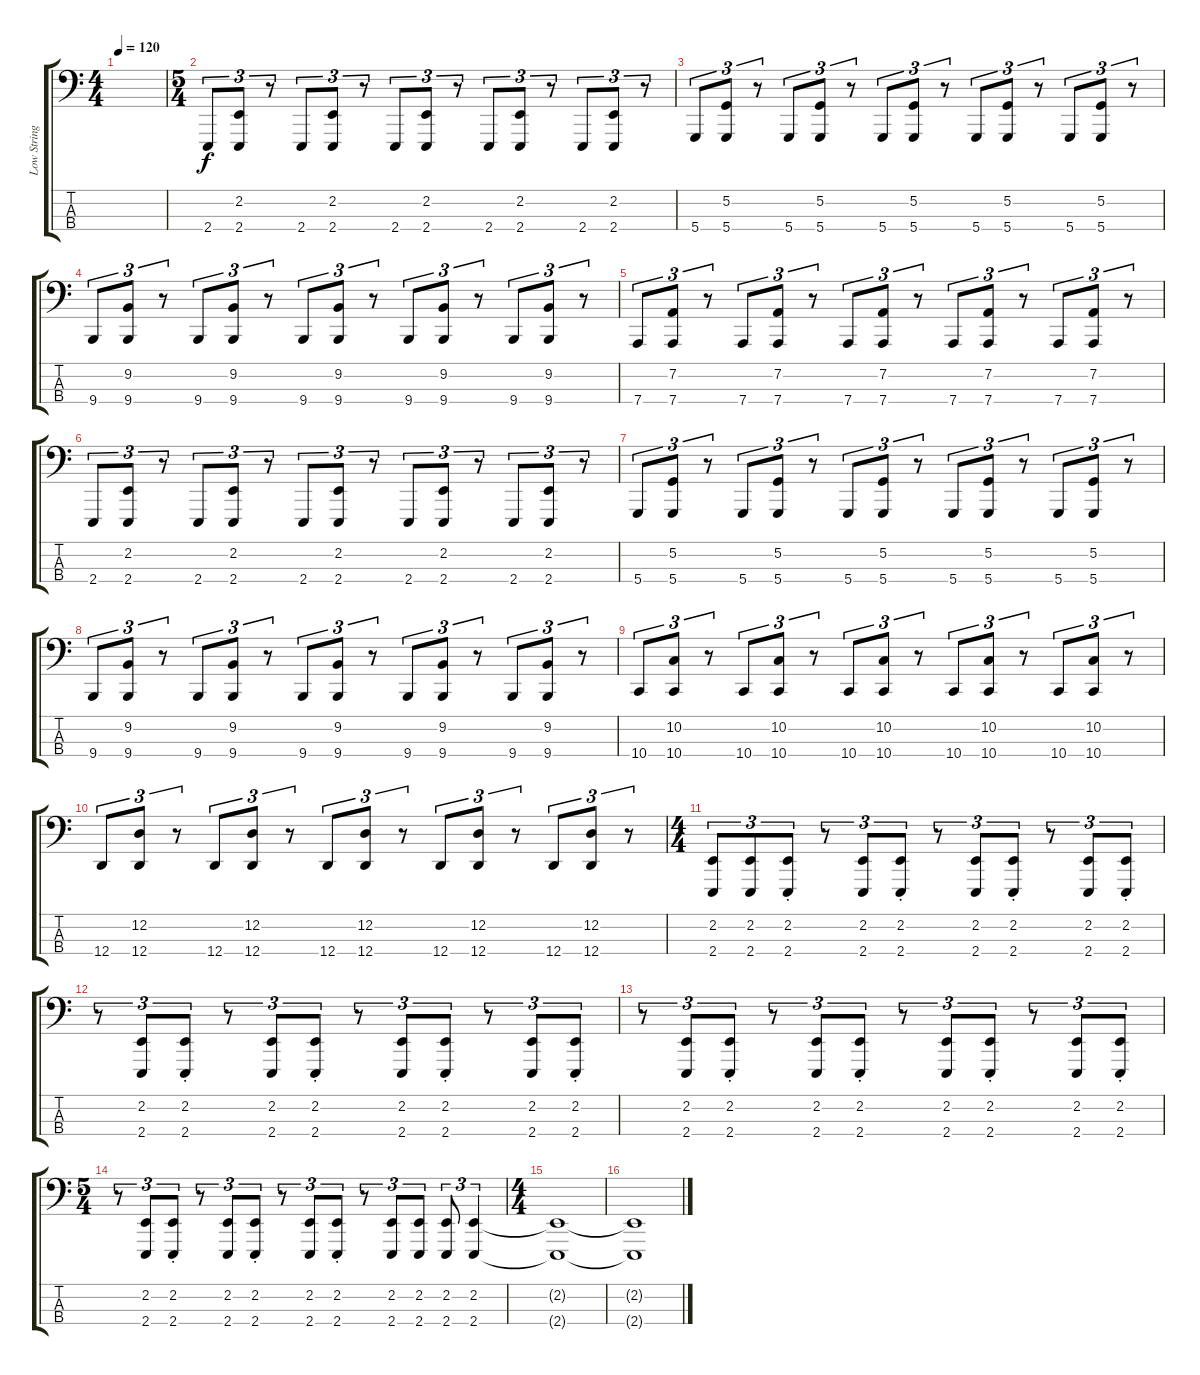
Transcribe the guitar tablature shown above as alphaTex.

\track ("Low Strings Dropped D" "Low String") {instrument stringensemble1}
\staff {score tabs}
\tuning (G2 D2 A1 D1) {hide}
\ts (4 4)
\tempo 120
\clef f4
\ks c
|
\ts (5 4)
2.4.8{tu (3 2) volume 16} (2.2 2.4).8{tu (3 2)} r.8{tu (3 2)} 2.4.8{tu (3 2)} (2.2 2.4).8{tu (3 2)} r.8{tu (3 2)} 2.4.8{tu (3 2)} (2.2 2.4).8{tu (3 2)} r.8{tu (3 2)} 2.4.8{tu (3 2)} (2.2 2.4).8{tu (3 2)} r.8{tu (3 2)} 2.4.8{tu (3 2)} (2.2 2.4).8{tu (3 2)} r.8{tu (3 2)} |
5.4.8{tu (3 2)} (5.2 5.4).8{tu (3 2)} r.8{tu (3 2)} 5.4.8{tu (3 2)} (5.2 5.4).8{tu (3 2)} r.8{tu (3 2)} 5.4.8{tu (3 2)} (5.2 5.4).8{tu (3 2)} r.8{tu (3 2)} 5.4.8{tu (3 2)} (5.2 5.4).8{tu (3 2)} r.8{tu (3 2)} 5.4.8{tu (3 2)} (5.2 5.4).8{tu (3 2)} r.8{tu (3 2)} |
9.4.8{tu (3 2)} (9.2 9.4).8{tu (3 2)} r.8{tu (3 2)} 9.4.8{tu (3 2)} (9.2 9.4).8{tu (3 2)} r.8{tu (3 2)} 9.4.8{tu (3 2)} (9.2 9.4).8{tu (3 2)} r.8{tu (3 2)} 9.4.8{tu (3 2)} (9.2 9.4).8{tu (3 2)} r.8{tu (3 2)} 9.4.8{tu (3 2)} (9.2 9.4).8{tu (3 2)} r.8{tu (3 2)} |
7.4.8{tu (3 2)} (7.2 7.4).8{tu (3 2)} r.8{tu (3 2)} 7.4.8{tu (3 2)} (7.2 7.4).8{tu (3 2)} r.8{tu (3 2)} 7.4.8{tu (3 2)} (7.2 7.4).8{tu (3 2)} r.8{tu (3 2)} 7.4.8{tu (3 2)} (7.2 7.4).8{tu (3 2)} r.8{tu (3 2)} 7.4.8{tu (3 2)} (7.2 7.4).8{tu (3 2)} r.8{tu (3 2)} |
2.4.8{tu (3 2)} (2.2 2.4).8{tu (3 2)} r.8{tu (3 2)} 2.4.8{tu (3 2)} (2.2 2.4).8{tu (3 2)} r.8{tu (3 2)} 2.4.8{tu (3 2)} (2.2 2.4).8{tu (3 2)} r.8{tu (3 2)} 2.4.8{tu (3 2)} (2.2 2.4).8{tu (3 2)} r.8{tu (3 2)} 2.4.8{tu (3 2)} (2.2 2.4).8{tu (3 2)} r.8{tu (3 2)} |
5.4.8{tu (3 2)} (5.2 5.4).8{tu (3 2)} r.8{tu (3 2)} 5.4.8{tu (3 2)} (5.2 5.4).8{tu (3 2)} r.8{tu (3 2)} 5.4.8{tu (3 2)} (5.2 5.4).8{tu (3 2)} r.8{tu (3 2)} 5.4.8{tu (3 2)} (5.2 5.4).8{tu (3 2)} r.8{tu (3 2)} 5.4.8{tu (3 2)} (5.2 5.4).8{tu (3 2)} r.8{tu (3 2)} |
9.4.8{tu (3 2)} (9.2 9.4).8{tu (3 2)} r.8{tu (3 2)} 9.4.8{tu (3 2)} (9.2 9.4).8{tu (3 2)} r.8{tu (3 2)} 9.4.8{tu (3 2)} (9.2 9.4).8{tu (3 2)} r.8{tu (3 2)} 9.4.8{tu (3 2)} (9.2 9.4).8{tu (3 2)} r.8{tu (3 2)} 9.4.8{tu (3 2)} (9.2 9.4).8{tu (3 2)} r.8{tu (3 2)} |
10.4.8{tu (3 2)} (10.2 10.4).8{tu (3 2)} r.8{tu (3 2)} 10.4.8{tu (3 2)} (10.2 10.4).8{tu (3 2)} r.8{tu (3 2)} 10.4.8{tu (3 2)} (10.2 10.4).8{tu (3 2)} r.8{tu (3 2)} 10.4.8{tu (3 2)} (10.2 10.4).8{tu (3 2)} r.8{tu (3 2)} 10.4.8{tu (3 2)} (10.2 10.4).8{tu (3 2)} r.8{tu (3 2)} |
12.4.8{tu (3 2)} (12.2 12.4).8{tu (3 2)} r.8{tu (3 2)} 12.4.8{tu (3 2)} (12.2 12.4).8{tu (3 2)} r.8{tu (3 2)} 12.4.8{tu (3 2)} (12.2 12.4).8{tu (3 2)} r.8{tu (3 2)} 12.4.8{tu (3 2)} (12.2 12.4).8{tu (3 2)} r.8{tu (3 2)} 12.4.8{tu (3 2)} (12.2 12.4).8{tu (3 2)} r.8{tu (3 2)} |
\ts (4 4)
(2.2 2.4).8{tu (3 2)} (2.2 2.4).8{tu (3 2)} (2.2{st} 2.4{st}).8{tu (3 2)} r.8{tu (3 2)} (2.2 2.4).8{tu (3 2)} (2.2{st} 2.4{st}).8{tu (3 2)} r.8{tu (3 2)} (2.2 2.4).8{tu (3 2)} (2.2{st} 2.4{st}).8{tu (3 2)} r.8{tu (3 2)} (2.2 2.4).8{tu (3 2)} (2.2{st} 2.4{st}).8{tu (3 2)} |
r.8{tu (3 2)} (2.2 2.4).8{tu (3 2)} (2.2{st} 2.4{st}).8{tu (3 2)} r.8{tu (3 2)} (2.2 2.4).8{tu (3 2)} (2.2{st} 2.4{st}).8{tu (3 2)} r.8{tu (3 2)} (2.2 2.4).8{tu (3 2)} (2.2{st} 2.4{st}).8{tu (3 2)} r.8{tu (3 2)} (2.2 2.4).8{tu (3 2)} (2.2{st} 2.4{st}).8{tu (3 2)} |
r.8{tu (3 2)} (2.2 2.4).8{tu (3 2)} (2.2{st} 2.4{st}).8{tu (3 2)} r.8{tu (3 2)} (2.2 2.4).8{tu (3 2)} (2.2{st} 2.4{st}).8{tu (3 2)} r.8{tu (3 2)} (2.2 2.4).8{tu (3 2)} (2.2{st} 2.4{st}).8{tu (3 2)} r.8{tu (3 2)} (2.2 2.4).8{tu (3 2)} (2.2{st} 2.4{st}).8{tu (3 2)} |
\ts (5 4)
r.8{tu (3 2)} (2.2 2.4).8{tu (3 2)} (2.2{st} 2.4{st}).8{tu (3 2)} r.8{tu (3 2)} (2.2 2.4).8{tu (3 2)} (2.2{st} 2.4{st}).8{tu (3 2)} r.8{tu (3 2)} (2.2 2.4).8{tu (3 2)} (2.2{st} 2.4{st}).8{tu (3 2)} r.8{tu (3 2)} (2.2 2.4).8{tu (3 2)} (2.2 2.4).8{tu (3 2)} (2.2 2.4).8{tu (3 2)} (2.2 2.4).4{tu (3 2)} |
\ts (4 4)
(2.2{t} 2.4{t}).1 |
(2.2{t} 2.4{t}).1
